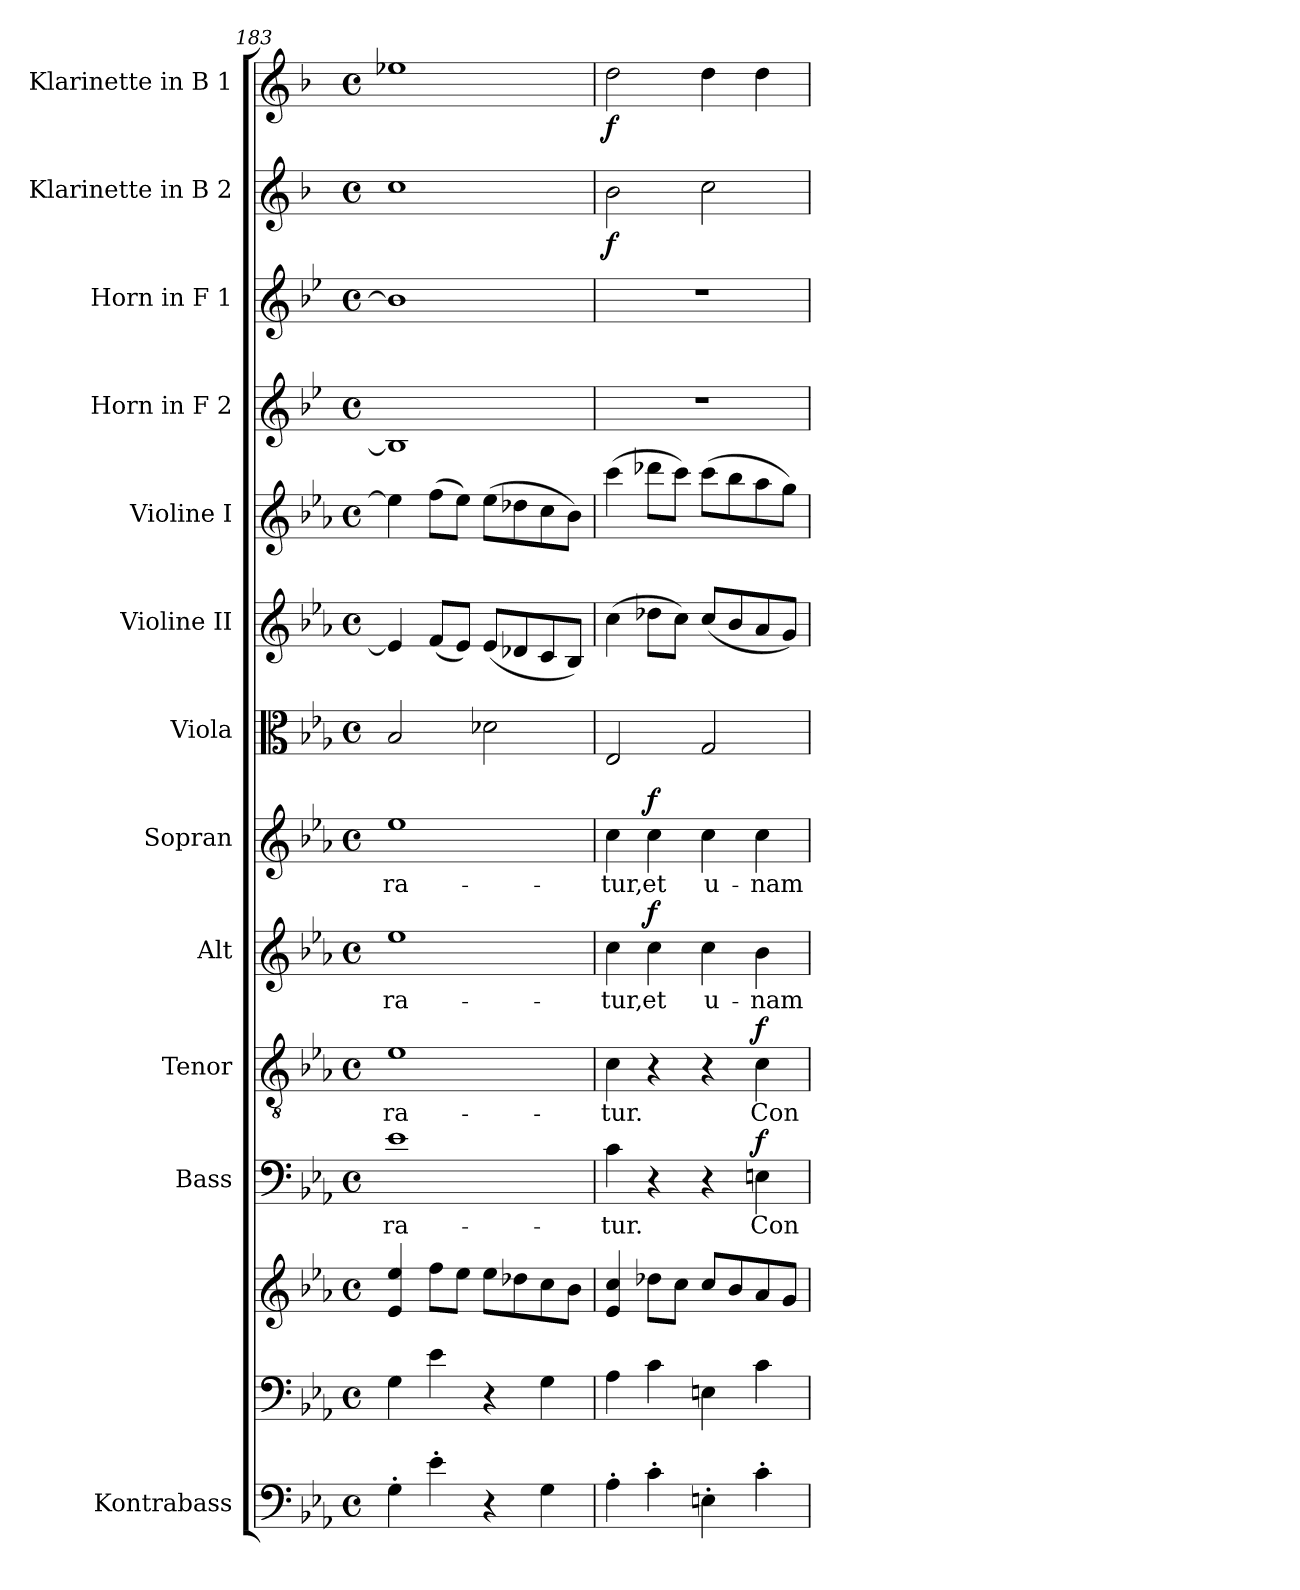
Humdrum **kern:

**kern	**kern	**kern	**kern	**text	**dynam	**kern	**text	**dynam	**kern	**text	**dynam	**kern	**text	**dynam	**kern	**kern	**kern	**kern	**kern	**kern	**dynam	**kern	**dynam
*part13	*part12	*part12	*part11	*part11	*part11	*part10	*part10	*part10	*part9	*part9	*part9	*part8	*part8	*part8	*part7	*part6	*part5	*part4	*part3	*part2	*part2	*part1	*part1
*staff14	*staff13	*staff12	*staff11	*staff11	*staff11	*staff10	*staff10	*staff10	*staff9	*staff9	*staff9	*staff8	*staff8	*staff8	*staff7	*staff6	*staff5	*staff4	*staff3	*staff2	*staff2	*staff1	*staff1
*I"Kontrabass	*	*	*I"Bass	*	*	*I"Tenor	*	*	*I"Alt	*	*	*I"Sopran	*	*	*I"Viola	*I"Violine II	*I"Violine I	*I"Horn in F 2	*I"Horn in F 1	*I"Klarinette in B 2	*	*I"Klarinette in B 1	*
*I'Kb.	*	*	*I'B	*	*	*I'T	*	*	*I'A	*	*	*I'S	*	*	*I'Vla.	*I'Vl. II	*I'Vl. I	*I'Hrn. 2	*I'Hrn. 1	*	*	*	*
!!LO:PB:g=z
*clefF4	*clefF4	*clefG2	*clefF4	*	*	*clefGv2	*	*	*clefG2	*	*	*clefG2	*	*	*clefC3	*clefG2	*clefG2	*clefG2	*clefG2	*clefG2	*	*clefG2	*
*ITrd7c12	*	*	*	*	*	*	*	*	*	*	*	*	*	*	*	*	*	*ITrd4c7	*ITrd4c7	*ITrd1c2	*	*ITrd1c2	*
*k[b-e-a-]	*k[b-e-a-]	*k[b-e-a-]	*k[b-e-a-]	*	*	*k[b-e-a-]	*	*	*k[b-e-a-]	*	*	*k[b-e-a-]	*	*	*k[b-e-a-]	*k[b-e-a-]	*k[b-e-a-]	*k[b-e-a-]	*k[b-e-a-]	*k[b-e-a-]	*	*k[b-e-a-]	*
*E-:	*E-:	*E-:	*E-:	*	*	*E-:	*	*	*E-:	*	*	*E-:	*	*	*E-:	*E-:	*E-:	*E-:	*E-:	*E-:	*	*E-:	*
*M4/4	*M4/4	*M4/4	*M4/4	*	*	*M4/4	*	*	*M4/4	*	*	*M4/4	*	*	*M4/4	*M4/4	*M4/4	*M4/4	*M4/4	*M4/4	*	*M4/4	*
*met(c)	*met(c)	*met(c)	*met(c)	*	*	*met(c)	*	*	*met(c)	*	*	*met(c)	*	*	*met(c)	*met(c)	*met(c)	*met(c)	*met(c)	*met(c)	*	*met(c)	*
=183	=183	=183	=183	=183	=183	=183	=183	=183	=183	=183	=183	=183	=183	=183	=183	=183	=183	=183	=183	=183	=183	=183	=183
!	!	!	!	!LO:LY:b	!	!	!LO:LY:b	!	!	!LO:LY:b	!	!	!LO:LY:b	!	!	!	!	!	!	!	!	!	!
4GG'>\	4G\	4e-/ 4ee-/	1e-	-ra-	.	1e-	-ra-	.	1ee-	-ra-	.	1ee-	-ra-	.	2B-/	4e-/]	4ee-\]	1E-]	1e-]	1b-	.	1dd-X	.
4E-'>\	4e-\	8ff\L	.	.	.	.	.	.	.	.	.	.	.	.	.	(<8f/L	(>8ff\L	.	.	.	.	.	.
.	.	8ee-\J	.	.	.	.	.	.	.	.	.	.	.	.	.	8e-/J)	8ee-\J)	.	.	.	.	.	.
4r	4r	8ee-\L	.	.	.	.	.	.	.	.	.	.	.	.	2d-X\	(<8e-/L	(>8ee-\L	.	.	.	.	.	.
.	.	8dd-X\	.	.	.	.	.	.	.	.	.	.	.	.	.	8d-X/	8dd-X\	.	.	.	.	.	.
4GG\	4G\	8cc\	.	.	.	.	.	.	.	.	.	.	.	.	.	8c/	8cc\	.	.	.	.	.	.
.	.	8b-\J	.	.	.	.	.	.	.	.	.	.	.	.	.	8B-/J)	8b-\J)	.	.	.	.	.	.
=184	=184	=184	=184	=184	=184	=184	=184	=184	=184	=184	=184	=184	=184	=184	=184	=184	=184	=184	=184	=184	=184	=184	=184
!	!	!	!	!LO:LY:b	!	!	!LO:LY:b	!	!	!LO:LY:b	!	!	!LO:LY:b	!	!	!	!	!	!	!	!LO:DY:b	!	!LO:DY:b
4AA-'>\	4A-\	4e-/ 4cc/	4c\	-tur.	.	4c\	-tur.	.	4cc\	-tur,	.	4cc\	-tur,	.	2E-/	(>4cc\	(>4ccc\	1r	1r	2a-\	f	2cc\	f
!	!	!	!	!	!	!	!	!	!	!LO:LY:b	!LO:DY:a	!	!LO:LY:b	!LO:DY:a	!	!	!	!	!	!	!	!	!
4C'>\	4c\	8dd-X\L	4r	.	.	4r	.	.	4cc\	et	f	4cc\	et	f	.	8dd-X\L	8ddd-X\L	.	.	.	.	.	.
.	.	8cc\J	.	.	.	.	.	.	.	.	.	.	.	.	.	8cc\J)	8ccc\J)	.	.	.	.	.	.
!	!	!	!	!	!	!	!	!	!	!LO:LY:b	!	!	!LO:LY:b	!	!	!	!	!	!	!	!	!	!
4EEn'>\	4En\	8cc/L	4r	.	.	4r	.	.	4cc\	u-	.	4cc\	u-	.	2G/	(<8cc/L	(>8ccc\L	.	.	2b-\	.	4cc\	.
.	.	8b-/	.	.	.	.	.	.	.	.	.	.	.	.	.	8b-/	8bb-\	.	.	.	.	.	.
!	!	!	!	!LO:LY:b	!LO:DY:a	!	!LO:LY:b	!LO:DY:a	!	!LO:LY:b	!	!	!LO:LY:b	!	!	!	!	!	!	!	!	!	!
4C'>\	4c\	8a-/	4En\	Con-	f	4c\	Con-	f	4b-\	-nam	.	4cc\	-nam	.	.	8a-/	8aa-\	.	.	.	.	4cc\	.
.	.	8g/J	.	.	.	.	.	.	.	.	.	.	.	.	.	8g/J)	8gg\J)	.	.	.	.	.	.
=	=	=	=	=	=	=	=	=	=	=	=	=	=	=	=	=	=	=	=	=	=	=	=
*-	*-	*-	*-	*-	*-	*-	*-	*-	*-	*-	*-	*-	*-	*-	*-	*-	*-	*-	*-	*-	*-	*-	*-
